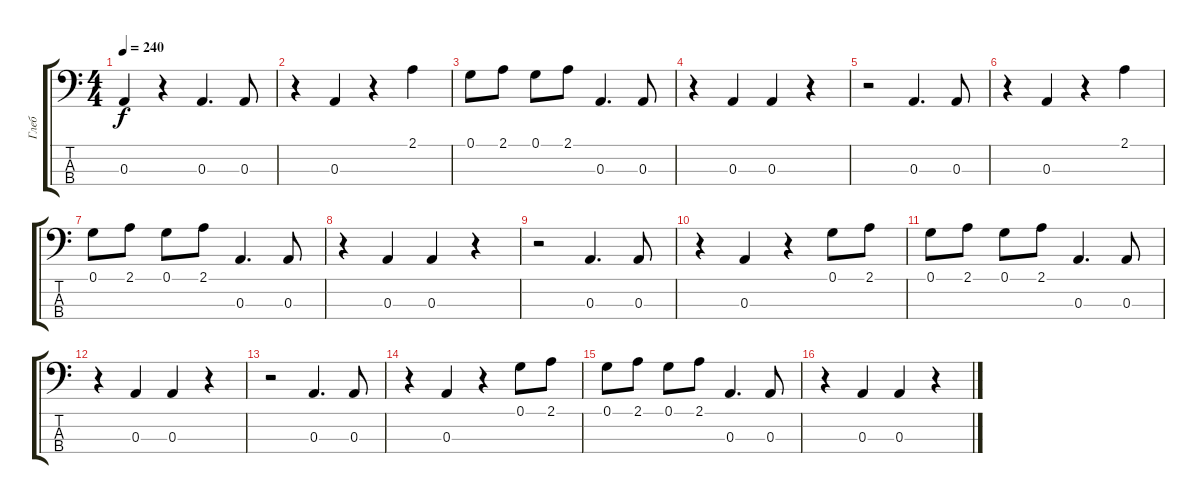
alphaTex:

\track ("Глеб" "Глеб") {instrument slapbass1}
\staff {score tabs}
\tuning (G2 D2 A1 E1) {hide}
\ts (4 4)
\tempo 240
\clef f4
\ks c
0.3{t}.4{dy f} r.4 0.3.4{d} 0.3.8 |
r.4 0.3.4 r.4 2.1.4 |
0.1.8 2.1.8 0.1.8 2.1.8 0.3.4{d} 0.3.8 |
r.4 0.3.4 0.3.4 r.4 |
r.2 0.3.4{d} 0.3.8 |
r.4 0.3.4 r.4 2.1.4 |
0.1.8 2.1.8 0.1.8 2.1.8 0.3.4{d} 0.3.8 |
r.4 0.3.4 0.3.4 r.4 |
r.2 0.3.4{d} 0.3.8 |
r.4 0.3.4 r.4 0.1.8 2.1.8 |
0.1.8 2.1.8 0.1.8 2.1.8 0.3.4{d} 0.3.8 |
r.4 0.3.4 0.3.4 r.4 |
r.2 0.3.4{d} 0.3.8 |
r.4 0.3.4 r.4 0.1.8 2.1.8 |
0.1.8 2.1.8 0.1.8 2.1.8 0.3.4{d} 0.3.8 |
r.4 0.3.4 0.3.4 r.4
